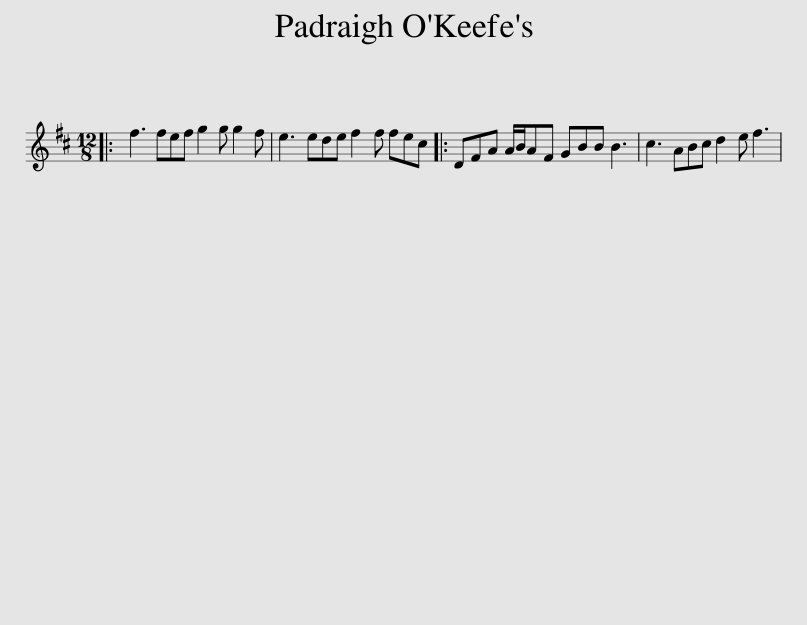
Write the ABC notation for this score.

X:1
L:1/8
M:12/8
I:linebreak $
K:D
V:1 treble
V:1
|: f3 fef g2 g g2 f | e3 ede f2 f fec |: DFA A/B/AF GBB B3 | c3 ABc d2 e f3 | %4
